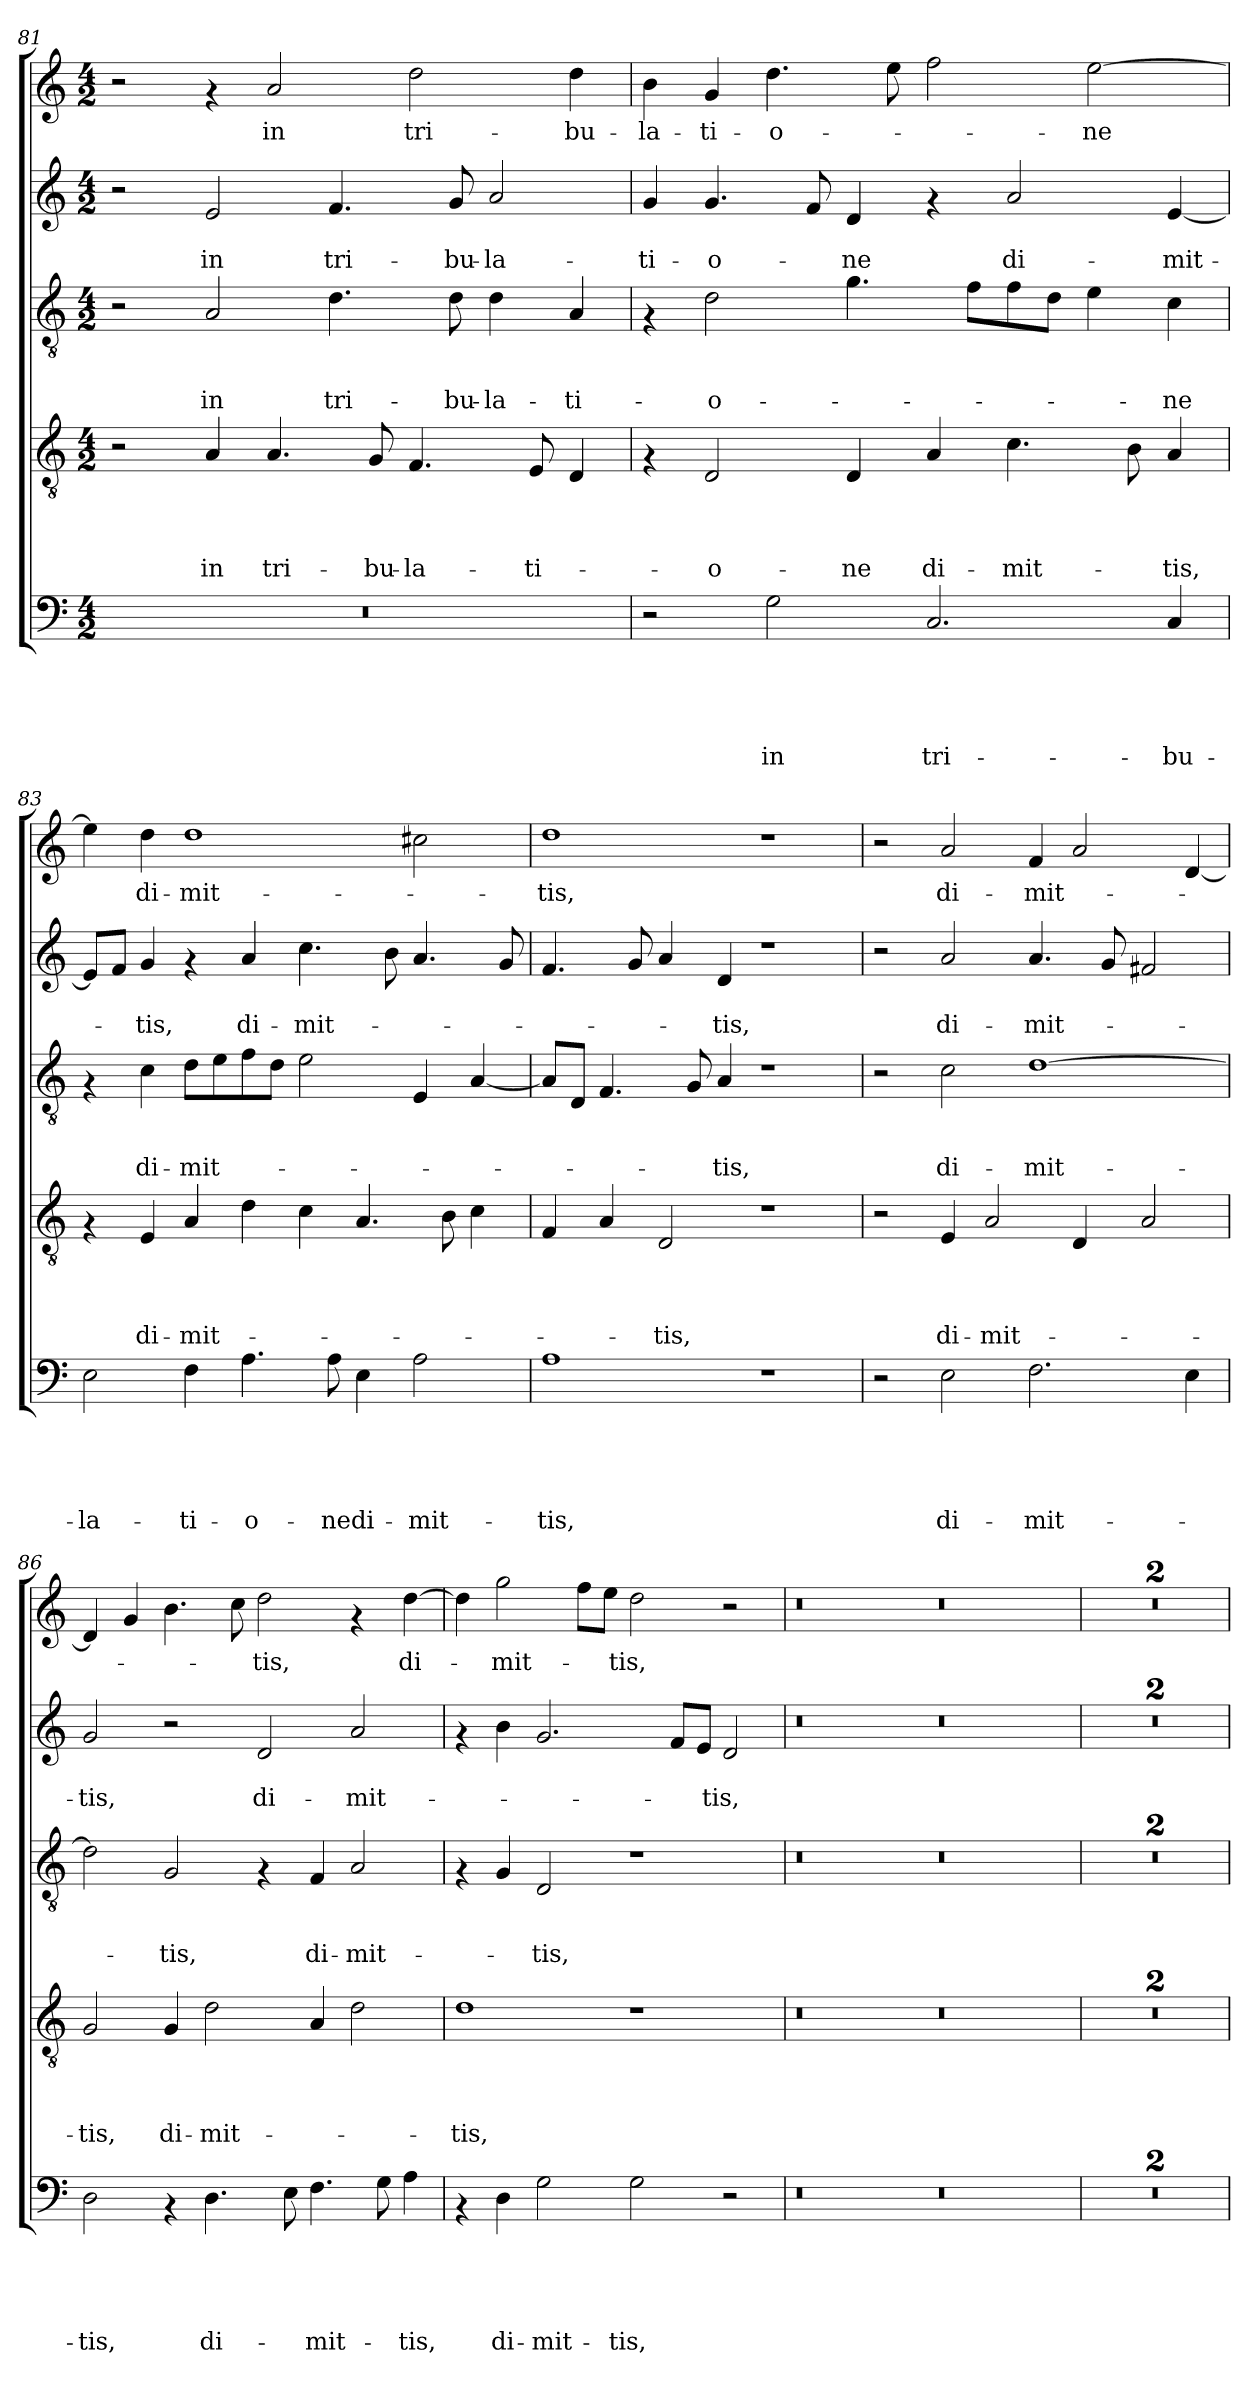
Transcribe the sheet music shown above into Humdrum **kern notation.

**kern	**text	**text	**text	**text	**text	**kern	**text	**text	**text	**text	**kern	**text	**text	**text	**kern	**text	**text	**kern	**text
*part5	*part5	*part5	*part5	*part5	*part5	*part4	*part4	*part4	*part4	*part4	*part3	*part3	*part3	*part3	*part2	*part2	*part2	*part1	*part1
*staff5	*staff5	*staff5	*staff5	*staff5	*staff5	*staff4	*staff4	*staff4	*staff4	*staff4	*staff3	*staff3	*staff3	*staff3	*staff2	*staff2	*staff2	*staff1	*staff1
*clefF4	*	*	*	*	*	*clefGv2	*	*	*	*	*clefGv2	*	*	*	*clefG2	*	*	*clefG2	*
*k[]	*	*	*	*	*	*k[]	*	*	*	*	*k[]	*	*	*	*k[]	*	*	*k[]	*
*C:	*	*	*	*	*	*C:	*	*	*	*	*C:	*	*	*	*C:	*	*	*C:	*
*M4/2	*	*	*	*	*	*M4/2	*	*	*	*	*M4/2	*	*	*	*M4/2	*	*	*M4/2	*
=81	=81	=81	=81	=81	=81	=81	=81	=81	=81	=81	=81	=81	=81	=81	=81	=81	=81	=81	=81
0r	.	.	.	.	.	2r	.	.	.	.	2r	.	.	.	2r	.	.	2r	.
!	!	!	!	!	!	!	!	!	!	!LO:LY:b	!	!	!	!LO:LY:b	!	!	!LO:LY:b	!	!
.	.	.	.	.	.	4A/	.	.	.	in	2A/	.	.	in	2e/	.	in	4rf	.
!	!	!	!	!	!	!	!	!	!	!LO:LY:b	!	!	!	!	!	!	!	!	!LO:LY:b
.	.	.	.	.	.	4.A/	.	.	.	tri-	.	.	.	.	.	.	.	2a/	in
!	!	!	!	!	!	!	!	!	!	!	!	!	!	!LO:LY:b	!	!	!LO:LY:b	!	!
.	.	.	.	.	.	.	.	.	.	.	4.d\	.	.	tri-	4.f/	.	tri-	.	.
!	!	!	!	!	!	!	!	!	!	!LO:LY:b	!	!	!	!	!	!	!	!	!
.	.	.	.	.	.	8G/	.	.	.	-bu-	.	.	.	.	.	.	.	.	.
!	!	!	!	!	!	!	!	!	!	!LO:LY:b	!	!	!	!	!	!	!	!	!LO:LY:b
.	.	.	.	.	.	4.F/	.	.	.	-la-	.	.	.	.	.	.	.	2dd\	tri-
!	!	!	!	!	!	!	!	!	!	!	!	!	!	!LO:LY:b	!	!	!LO:LY:b	!	!
.	.	.	.	.	.	.	.	.	.	.	8d\	.	.	-bu-	8g/	.	-bu-	.	.
!	!	!	!	!	!	!	!	!	!	!	!	!	!	!LO:LY:b	!	!	!LO:LY:b	!	!
.	.	.	.	.	.	.	.	.	.	.	4d\	.	.	-la-	2a/	.	-la-	.	.
!	!	!	!	!	!	!	!	!	!	!LO:LY:b	!	!	!	!	!	!	!	!	!
.	.	.	.	.	.	8E/	.	.	.	-ti-	.	.	.	.	.	.	.	.	.
!	!	!	!	!	!	!	!	!	!	!	!	!	!	!LO:LY:b	!	!	!	!	!LO:LY:b
.	.	.	.	.	.	4D/	.	.	.	.	4A/	.	.	-ti-	.	.	.	4dd\	-bu-
=82	=82	=82	=82	=82	=82	=82	=82	=82	=82	=82	=82	=82	=82	=82	=82	=82	=82	=82	=82
!	!	!	!	!	!	!	!	!	!	!	!	!	!	!	!	!	!LO:LY:b	!	!LO:LY:b
2r	.	.	.	.	.	4rF	.	.	.	.	4rF	.	.	.	4g/	.	-ti-	4b\	-la-
!	!	!	!	!	!	!	!	!	!	!LO:LY:b	!	!	!	!LO:LY:b	!	!	!LO:LY:b	!	!LO:LY:b
.	.	.	.	.	.	2D/	.	.	.	-o-	2d\	.	.	-o-	4.g/	.	-o-	4g/	-ti-
!	!	!	!	!	!LO:LY:b	!	!	!	!	!	!	!	!	!	!	!	!	!	!LO:LY:b
2G\	.	.	.	.	in	.	.	.	.	.	.	.	.	.	.	.	.	4.dd\	-o-
.	.	.	.	.	.	.	.	.	.	.	.	.	.	.	8f/	.	.	.	.
!	!	!	!	!	!	!	!	!	!	!LO:LY:b	!	!	!	!	!	!	!LO:LY:b	!	!
.	.	.	.	.	.	4D/	.	.	.	-ne	4.g\	.	.	.	4d/	.	-ne	.	.
.	.	.	.	.	.	.	.	.	.	.	.	.	.	.	.	.	.	8ee\	.
!	!	!	!	!	!LO:LY:b	!	!	!	!	!LO:LY:b	!	!	!	!	!	!	!	!	!
2.C/	.	.	.	.	tri-	4A/	.	.	.	di-	.	.	.	.	4rf	.	.	2ff\	.
.	.	.	.	.	.	.	.	.	.	.	8f\L	.	.	.	.	.	.	.	.
!	!	!	!	!	!	!	!	!	!	!LO:LY:b	!	!	!	!	!	!	!LO:LY:b	!	!
.	.	.	.	.	.	4.c\	.	.	.	-mit-	8f\	.	.	.	2a/	.	di-	.	.
.	.	.	.	.	.	.	.	.	.	.	8d\J	.	.	.	.	.	.	.	.
!	!	!	!	!	!	!	!	!	!	!	!	!	!	!	!	!	!	!	!LO:LY:b
.	.	.	.	.	.	.	.	.	.	.	4e\	.	.	.	.	.	.	[>2ee\	-ne
.	.	.	.	.	.	8B\	.	.	.	.	.	.	.	.	.	.	.	.	.
!	!	!	!	!	!LO:LY:b	!	!	!	!	!LO:LY:b	!	!	!	!LO:LY:b	!	!	!LO:LY:b	!	!
4C/	.	.	.	.	-bu-	4A/	.	.	.	-tis,	4c\	.	.	-ne	[<4e/	.	-mit-	.	.
=83	=83	=83	=83	=83	=83	=83	=83	=83	=83	=83	=83	=83	=83	=83	=83	=83	=83	=83	=83
!	!	!	!	!	!LO:LY:b	!	!	!	!	!	!	!	!	!	!	!	!	!	!
2E\	.	.	.	.	-la-	4rF	.	.	.	.	4rF	.	.	.	8e/L]	.	.	4ee\]	.
.	.	.	.	.	.	.	.	.	.	.	.	.	.	.	8f/J	.	.	.	.
!	!	!	!	!	!	!	!	!	!	!LO:LY:b	!	!	!	!LO:LY:b	!	!	!LO:LY:b	!	!LO:LY:b
.	.	.	.	.	.	4E/	.	.	.	di-	4c\	.	.	di-	4g/	.	-tis,	4dd\	di-
!	!	!	!	!	!LO:LY:b	!	!	!	!	!LO:LY:b	!	!	!	!LO:LY:b	!	!	!	!	!LO:LY:b
4F\	.	.	.	.	-ti-	4A/	.	.	.	-mit-	8d\L	.	.	-mit-	4rf	.	.	1dd	-mit-
.	.	.	.	.	.	.	.	.	.	.	8e\	.	.	.	.	.	.	.	.
!	!	!	!	!	!LO:LY:b	!	!	!	!	!	!	!	!	!	!	!	!LO:LY:b	!	!
4.A\	.	.	.	.	-o-	4d\	.	.	.	.	8f\	.	.	.	4a/	.	di-	.	.
.	.	.	.	.	.	.	.	.	.	.	8d\J	.	.	.	.	.	.	.	.
!	!	!	!	!	!	!	!	!	!	!	!	!	!	!	!	!	!LO:LY:b	!	!
.	.	.	.	.	.	4c\	.	.	.	.	2e\	.	.	.	4.cc\	.	-mit-	.	.
!	!	!	!	!	!LO:LY:b	!	!	!	!	!	!	!	!	!	!	!	!	!	!
8A\	.	.	.	.	-ne	.	.	.	.	.	.	.	.	.	.	.	.	.	.
!	!	!	!	!	!LO:LY:b	!	!	!	!	!	!	!	!	!	!	!	!	!	!
4E\	.	.	.	.	di-	4.A/	.	.	.	.	.	.	.	.	.	.	.	.	.
.	.	.	.	.	.	.	.	.	.	.	.	.	.	.	8b\	.	.	.	.
!	!	!	!	!	!LO:LY:b	!	!	!	!	!	!	!	!	!	!	!	!	!	!
2A\	.	.	.	.	-mit-	.	.	.	.	.	4E/	.	.	.	4.a/	.	.	2cc#X\	.
.	.	.	.	.	.	8B\	.	.	.	.	.	.	.	.	.	.	.	.	.
.	.	.	.	.	.	4c\	.	.	.	.	[<4A/	.	.	.	.	.	.	.	.
.	.	.	.	.	.	.	.	.	.	.	.	.	.	.	8g/	.	.	.	.
!!LO:LB:g=z
=84	=84	=84	=84	=84	=84	=84	=84	=84	=84	=84	=84	=84	=84	=84	=84	=84	=84	=84	=84
!	!	!	!	!	!LO:LY:b	!	!	!	!	!	!	!	!	!	!	!	!	!	!LO:LY:b
1A	.	.	.	.	-tis,	4F/	.	.	.	.	8A/L]	.	.	.	4.f/	.	.	1dd	-tis,
.	.	.	.	.	.	.	.	.	.	.	8D/J	.	.	.	.	.	.	.	.
.	.	.	.	.	.	4A/	.	.	.	.	4.F/	.	.	.	.	.	.	.	.
.	.	.	.	.	.	.	.	.	.	.	.	.	.	.	8g/	.	.	.	.
!	!	!	!	!	!	!	!	!	!	!LO:LY:b	!	!	!	!	!	!	!	!	!
.	.	.	.	.	.	2D/	.	.	.	-tis,	.	.	.	.	4a/	.	.	.	.
.	.	.	.	.	.	.	.	.	.	.	8G/	.	.	.	.	.	.	.	.
!	!	!	!	!	!	!	!	!	!	!	!	!	!	!LO:LY:b	!	!	!LO:LY:b	!	!
.	.	.	.	.	.	.	.	.	.	.	4A/	.	.	-tis,	4d/	.	-tis,	.	.
1r	.	.	.	.	.	1r	.	.	.	.	1r	.	.	.	1r	.	.	1r	.
=85	=85	=85	=85	=85	=85	=85	=85	=85	=85	=85	=85	=85	=85	=85	=85	=85	=85	=85	=85
2r	.	.	.	.	.	2r	.	.	.	.	2r	.	.	.	2r	.	.	2r	.
!	!	!	!	!	!LO:LY:b	!	!	!	!	!LO:LY:b	!	!	!	!LO:LY:b	!	!	!LO:LY:b	!	!LO:LY:b
2E\	.	.	.	.	di-	4E/	.	.	.	di-	2c\	.	.	di-	2a/	.	di-	2a/	di-
!	!	!	!	!	!	!	!	!	!	!LO:LY:b	!	!	!	!	!	!	!	!	!
.	.	.	.	.	.	2A/	.	.	.	-mit-	.	.	.	.	.	.	.	.	.
!	!	!	!	!	!LO:LY:b	!	!	!	!	!	!	!	!	!LO:LY:b	!	!	!LO:LY:b	!	!LO:LY:b
2.F\	.	.	.	.	-mit-	.	.	.	.	.	[>1d	.	.	-mit-	4.a/	.	-mit-	4f/	-mit-
.	.	.	.	.	.	4D/	.	.	.	.	.	.	.	.	.	.	.	2a/	.
.	.	.	.	.	.	.	.	.	.	.	.	.	.	.	8g/	.	.	.	.
.	.	.	.	.	.	2A/	.	.	.	.	.	.	.	.	2f#X/	.	.	.	.
4E\	.	.	.	.	.	.	.	.	.	.	.	.	.	.	.	.	.	[<4d/	.
=86	=86	=86	=86	=86	=86	=86	=86	=86	=86	=86	=86	=86	=86	=86	=86	=86	=86	=86	=86
!	!	!	!	!	!LO:LY:b	!	!	!	!	!LO:LY:b	!	!	!	!	!	!	!LO:LY:b	!	!
2D\	.	.	.	.	-tis,	2G/	.	.	.	-tis,	2d\]	.	.	.	2g/	.	-tis,	4d/]	.
.	.	.	.	.	.	.	.	.	.	.	.	.	.	.	.	.	.	4g/	.
!	!	!	!	!	!	!	!	!	!	!LO:LY:b	!	!	!	!LO:LY:b	!	!	!	!	!
4rAA	.	.	.	.	.	4G/	.	.	.	di-	2G/	.	.	-tis,	2r	.	.	4.b\	.
!	!	!	!	!	!LO:LY:b	!	!	!	!	!LO:LY:b	!	!	!	!	!	!	!	!	!
4.D\	.	.	.	.	di-	2d\	.	.	.	-mit-	.	.	.	.	.	.	.	.	.
.	.	.	.	.	.	.	.	.	.	.	.	.	.	.	.	.	.	8cc\	.
!	!	!	!	!	!	!	!	!	!	!	!	!	!	!	!	!	!LO:LY:b	!	!LO:LY:b
.	.	.	.	.	.	.	.	.	.	.	4rF	.	.	.	2d/	.	di-	2dd\	-tis,
8E\	.	.	.	.	.	.	.	.	.	.	.	.	.	.	.	.	.	.	.
!	!	!	!	!	!LO:LY:b	!	!	!	!	!	!	!	!	!LO:LY:b	!	!	!	!	!
4.F\	.	.	.	.	-mit-	4A/	.	.	.	.	4F/	.	.	di-	.	.	.	.	.
!	!	!	!	!	!	!	!	!	!	!	!	!	!	!LO:LY:b	!	!	!LO:LY:b	!	!
.	.	.	.	.	.	2d\	.	.	.	.	2A/	.	.	-mit-	2a/	.	-mit-	4rf	.
8G\	.	.	.	.	.	.	.	.	.	.	.	.	.	.	.	.	.	.	.
!	!	!	!	!	!LO:LY:b	!	!	!	!	!	!	!	!	!	!	!	!	!	!LO:LY:b
4A\	.	.	.	.	-tis,	.	.	.	.	.	.	.	.	.	.	.	.	[<4dd\	di-
!!LO:PB:g=z
=87	=87	=87	=87	=87	=87	=87	=87	=87	=87	=87	=87	=87	=87	=87	=87	=87	=87	=87	=87
!	!	!	!	!	!	!	!	!	!	!LO:LY:b	!	!	!	!	!	!	!	!	!
4rAA	.	.	.	.	.	1d	.	.	.	-tis,	4rF	.	.	.	4rf	.	.	4dd\]	.
!	!	!	!	!	!LO:LY:b	!	!	!	!	!	!	!	!	!	!	!	!	!	!LO:LY:b
4D\	.	.	.	.	di-	.	.	.	.	.	4G/	.	.	.	4b\	.	.	2gg\	-mit-
!	!	!	!	!	!LO:LY:b	!	!	!	!	!	!	!	!	!LO:LY:b	!	!	!	!	!
2G\	.	.	.	.	-mit-	.	.	.	.	.	2D/	.	.	-tis,	2.g/	.	.	.	.
.	.	.	.	.	.	.	.	.	.	.	.	.	.	.	.	.	.	8ff\L	.
.	.	.	.	.	.	.	.	.	.	.	.	.	.	.	.	.	.	8ee\J	.
!	!	!	!	!	!LO:LY:b	!	!	!	!	!	!	!	!	!	!	!	!	!	!LO:LY:b
2G\	.	.	.	.	-tis,	1r	.	.	.	.	1r	.	.	.	.	.	.	2dd\	-tis,
.	.	.	.	.	.	.	.	.	.	.	.	.	.	.	8f/L	.	.	.	.
.	.	.	.	.	.	.	.	.	.	.	.	.	.	.	8e/J	.	.	.	.
!	!	!	!	!	!	!	!	!	!	!	!	!	!	!	!	!	!LO:LY:b	!	!
2r	.	.	.	.	.	.	.	.	.	.	.	.	.	.	2d/	.	-tis,	2r	.
=88	=88	=88	=88	=88	=88	=88	=88	=88	=88	=88	=88	=88	=88	=88	=88	=88	=88	=88	=88
0r	.	.	.	.	.	0r	.	.	.	.	0r	.	.	.	0r	.	.	0r	.
0r	.	.	.	.	.	0r	.	.	.	.	0r	.	.	.	0r	.	.	0r	.
=89	=89	=89	=89	=89	=89	=89	=89	=89	=89	=89	=89	=89	=89	=89	=89	=89	=89	=89	=89
0r	.	.	.	.	.	0r	.	.	.	.	0r	.	.	.	0r	.	.	0r	.
=90	=90	=90	=90	=90	=90	=90	=90	=90	=90	=90	=90	=90	=90	=90	=90	=90	=90	=90	=90
0r	.	.	.	.	.	0r	.	.	.	.	0r	.	.	.	0r	.	.	0r	.
=	=	=	=	=	=	=	=	=	=	=	=	=	=	=	=	=	=	=	=
*-	*-	*-	*-	*-	*-	*-	*-	*-	*-	*-	*-	*-	*-	*-	*-	*-	*-	*-	*-
